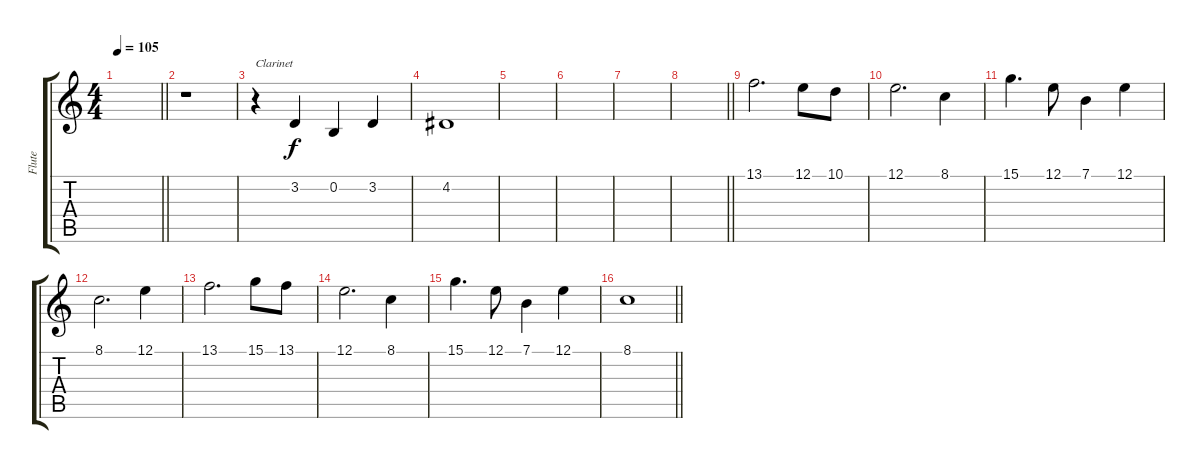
\track ("Flute" "Flute") {instrument flute}
\staff {score tabs}
\tuning (E4 B3 G3 D3 A2 E2) {hide}
\ts (4 4)
\tempo 105
\clef g2
\barLineRight lightlight
\ks c
|
\section ("" "")
r.1{instrument oboe} |
r.4{txt "Clarinet" instrument clarinet} 3.2.4 0.2.4 3.2.4 |
4.2.1 |
|
|
|
\barLineRight lightlight
|
\section ("" "")
13.1.2{d dy f volume 10 instrument flute} 12.1.8 10.1.8 |
12.1.2{d} 8.1.4 |
15.1.4{d} 12.1.8 7.1.4 12.1.4 |
8.1.2{d} 12.1.4 |
13.1.2{d} 15.1.8 13.1.8 |
12.1.2{d} 8.1.4 |
15.1.4{d} 12.1.8 7.1.4 12.1.4 |
\barLineRight lightlight
8.1.1
